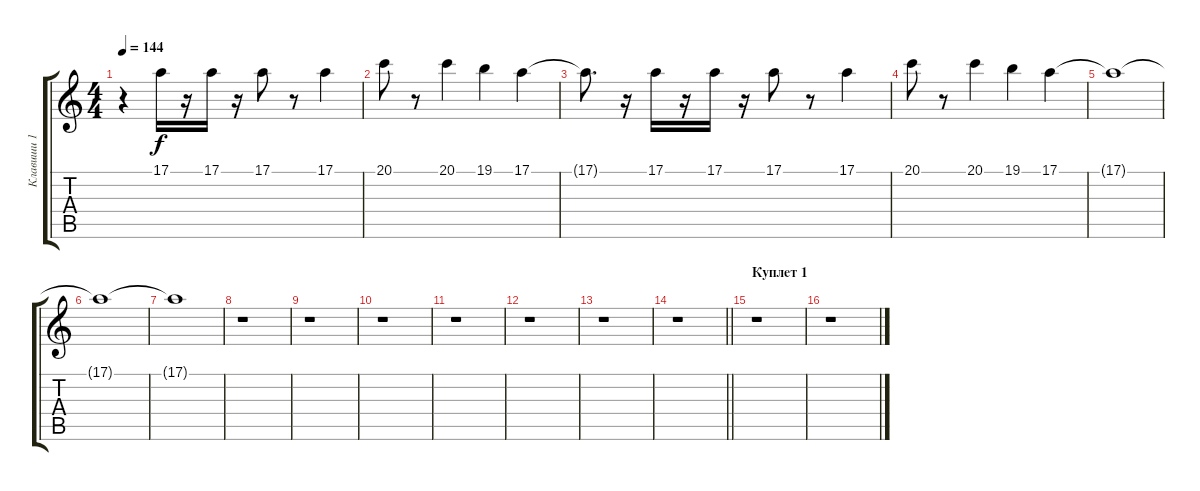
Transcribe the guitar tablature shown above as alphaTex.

\track ("Клавиши 1" "Клавиши 1") {instrument drawbarorgan}
\staff {score tabs}
\tuning (E4 B3 G3 D3 A2 E2) {hide}
\ts (4 4)
\tempo 144
\clef g2
\ks c
r.4{dy f} 17.1.16 r.16 17.1.16 r.16 17.1.8 r.8 17.1.4 |
20.1.8 r.8 20.1.4 19.1.4 17.1.4 |
17.1{t}.8{d} r.16 17.1.16 r.16 17.1.16 r.16 17.1.8 r.8 17.1.4 |
20.1.8 r.8 20.1.4 19.1.4 17.1.4 |
17.1{t}.1 |
17.1{t}.1 |
17.1{t}.1 |
r.1 |
r.1 |
r.1 |
r.1 |
r.1 |
r.1 |
\barLineRight lightlight
r.1 |
\section ("" "Куплет 1")
r.1 |
r.1
